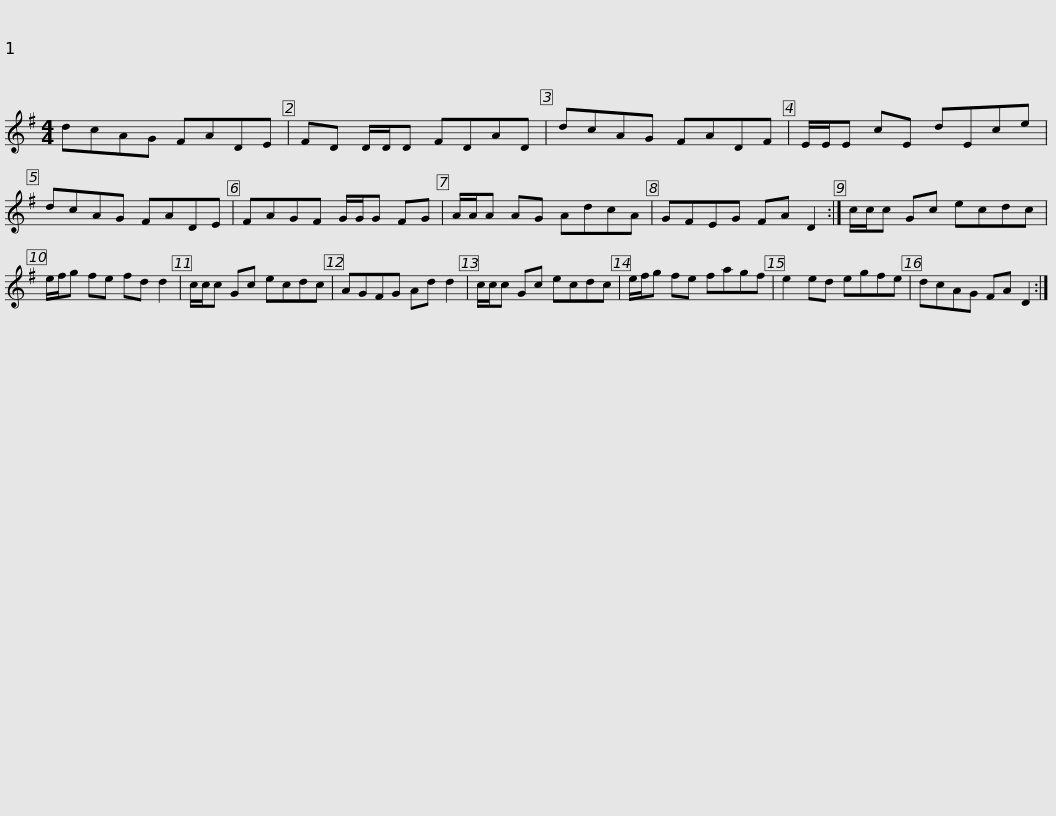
X:1
L:1/8
M:4/4
I:linebreak $
K:G
V:1 treble
V:1
 dcAG FADE | FD D/D/D FDAD | dcAG FADF | E/E/E cE dEce | dcAG FADE |$ %5
 FAGF G/G/G FG | A/A/A AG AdcA | GFEG FA D2 :| c/c/c Gc ecdc | e/f/g fe fd d2 |$ %10
 c/c/c Gc ecdc | AGFG Ad d2 | c/c/c Gc ecdc | e/f/g fe fagf | e2 ed egfe |$ %15
 dcAG FA D2 :| %16
